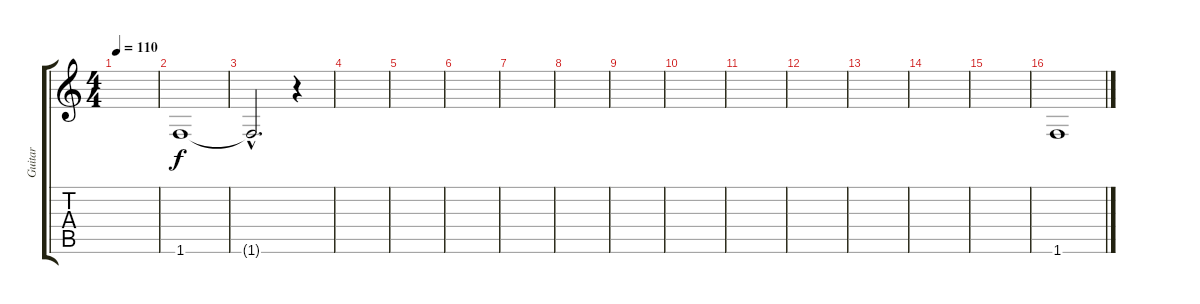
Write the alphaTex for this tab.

\track ("Guitar" "Guitar") {instrument overdrivenguitar}
\staff {score tabs}
\tuning (E4 B3 G3 D3 A2 E2) {hide}
\ts (4 4)
\tempo 110
\clef g2
\ks c
|
1.6.1 |
1.6{hac t}.2{d} r.4 |
|
|
|
|
|
|
|
|
|
|
|
|
1.6.1
